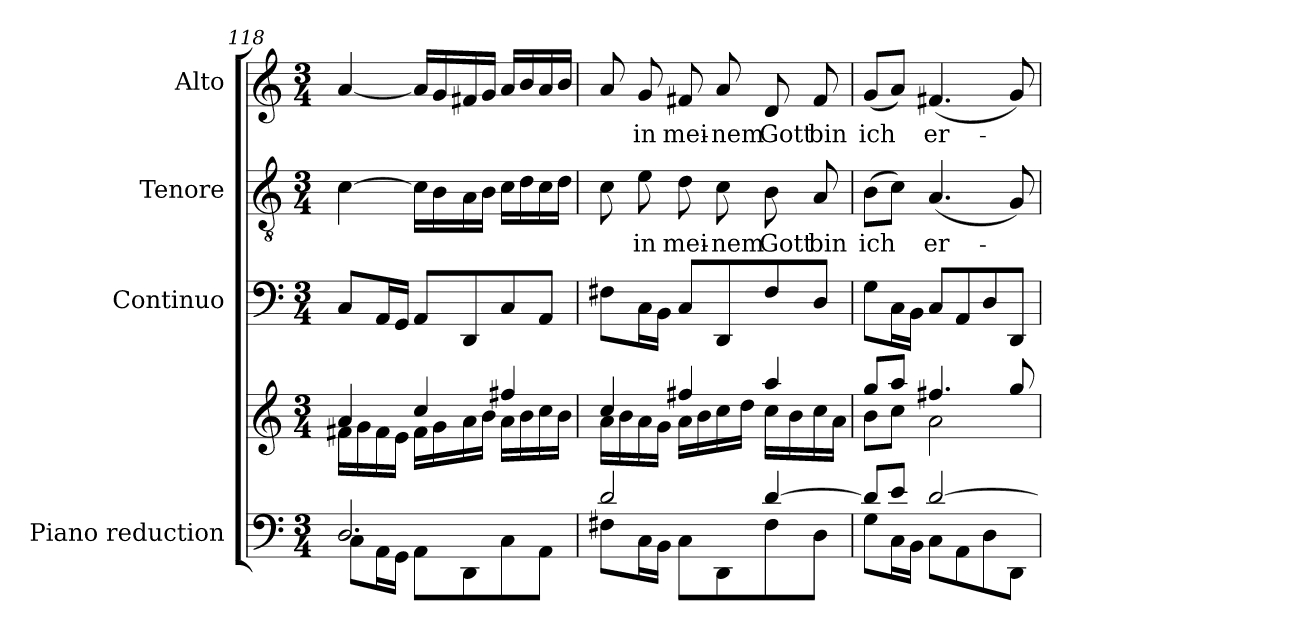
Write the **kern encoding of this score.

**kern	**kern	**kern	**kern	**text	**kern	**text
*part4	*part4	*part3	*part2	*part2	*part1	*part1
*staff5	*staff4	*staff3	*staff2	*staff2	*staff1	*staff1
*I"Piano reduction	*	*I"Continuo	*I"Tenore	*	*I"Alto	*
*I'Pno	*	*	*	*	*	*
*clefF4	*clefG2	*clefF4	*clefGv2	*	*clefG2	*
*k[]	*k[]	*k[]	*k[]	*	*k[]	*
*M3/4	*M3/4	*M3/4	*M3/4	*	*M3/4	*
=118	=118	=118	=118	=118	=118	=118
*^	*^	*	*	*	*	*
2.D/	8C\L	4a/	16f#X\LL	8C/L	[4c\	.	[4a/	.
.	.	.	16g\	.	.	.	.	.
.	16AA\L	.	16f#\	16AA/L	.	.	.	.
.	16GG\JJ	.	16e\JJ	16GG/JJ	.	.	.	.
.	8AA\L	4cc/	16f#\LL	8AA/L	16c\LL]	.	16a/LL]	.
.	.	.	16g\	.	16B\	.	16g/	.
.	8DD\	.	16a\	8DD/	16A\	.	16f#X/	.
.	.	.	16b\JJ	.	16B\JJ	.	16g/JJ	.
.	8C\	4ff#X/	16a\LL	8C/	16c\LL	.	16a/LL	.
.	.	.	16b\	.	16d\	.	16b/	.
.	8AA\J	.	16cc\	8AA/J	16c\	.	16a/	.
.	.	.	16b\JJ	.	16d\JJ	.	16b/JJ	.
=119	=119	=119	=119	=119	=119	=119	=119	=119
2d/	8F#X\L	4cc/	16a\LL	8F#X\L	8c\	.	8a/	.
.	.	.	16b\	.	.	.	.	.
!	!	!	!	!	!	!LO:LY:b	!	!LO:LY:b
.	16C\L	.	16a\	16C\L	8e\	in	8g/	in
.	16BB\JJ	.	16g\JJ	16BB\JJ	.	.	.	.
!	!	!	!	!	!	!LO:LY:b	!	!LO:LY:b
.	8C\L	4ff#X/	16a\LL	8C/L	8d\	mei-	8f#X/	mei-
.	.	.	16b\	.	.	.	.	.
!	!	!	!	!	!	!LO:LY:b	!	!LO:LY:b
.	8DD\	.	16cc\	8DD/	8c\	-nem	8a/	-nem
.	.	.	16dd\JJ	.	.	.	.	.
!	!	!	!	!	!	!LO:LY:b	!	!LO:LY:b
[4d/	8F#\	4aa/	16cc\LL	8F#/	8B\	Gott	8d/	Gott
.	.	.	16b\	.	.	.	.	.
!	!	!	!	!	!	!LO:LY:b	!	!LO:LY:b
.	8D\J	.	16cc\	8D/J	8A/	bin	8f#/	bin
.	.	.	16a\JJ	.	.	.	.	.
!!LO:PB:g=z
=120	=120	=120	=120	=120	=120	=120	=120	=120
!	!	!	!	!	!	!LO:LY:b	!	!LO:LY:b
8d/L]	8G\L	8gg/L	8b\L	8G\L	(>8B\L	ich	(<8g/L	ich
8e/J	16C\L	8aa/J	8cc\J	16C\L	8c\J)	.	8a/J)	.
.	16BB\JJ	.	.	16BB\JJ	.	.	.	.
!	!	!	!	!	!	!LO:LY:b	!	!LO:LY:b
[2d/	8C\L	4.ff#X/	2a\	8C/L	(<4.A/	er-	(<4.f#X/	er-
.	8AA\	.	.	8AA/	.	.	.	.
.	8D\	.	.	8D/	.	.	.	.
.	8DD\J	8gg/	.	8DD/J	8G/)	.	8g/)	.
*v	*v	*	*	*	*	*	*	*
*	*v	*v	*	*	*	*	*
=	=	=	=	=	=	=
*-	*-	*-	*-	*-	*-	*-
